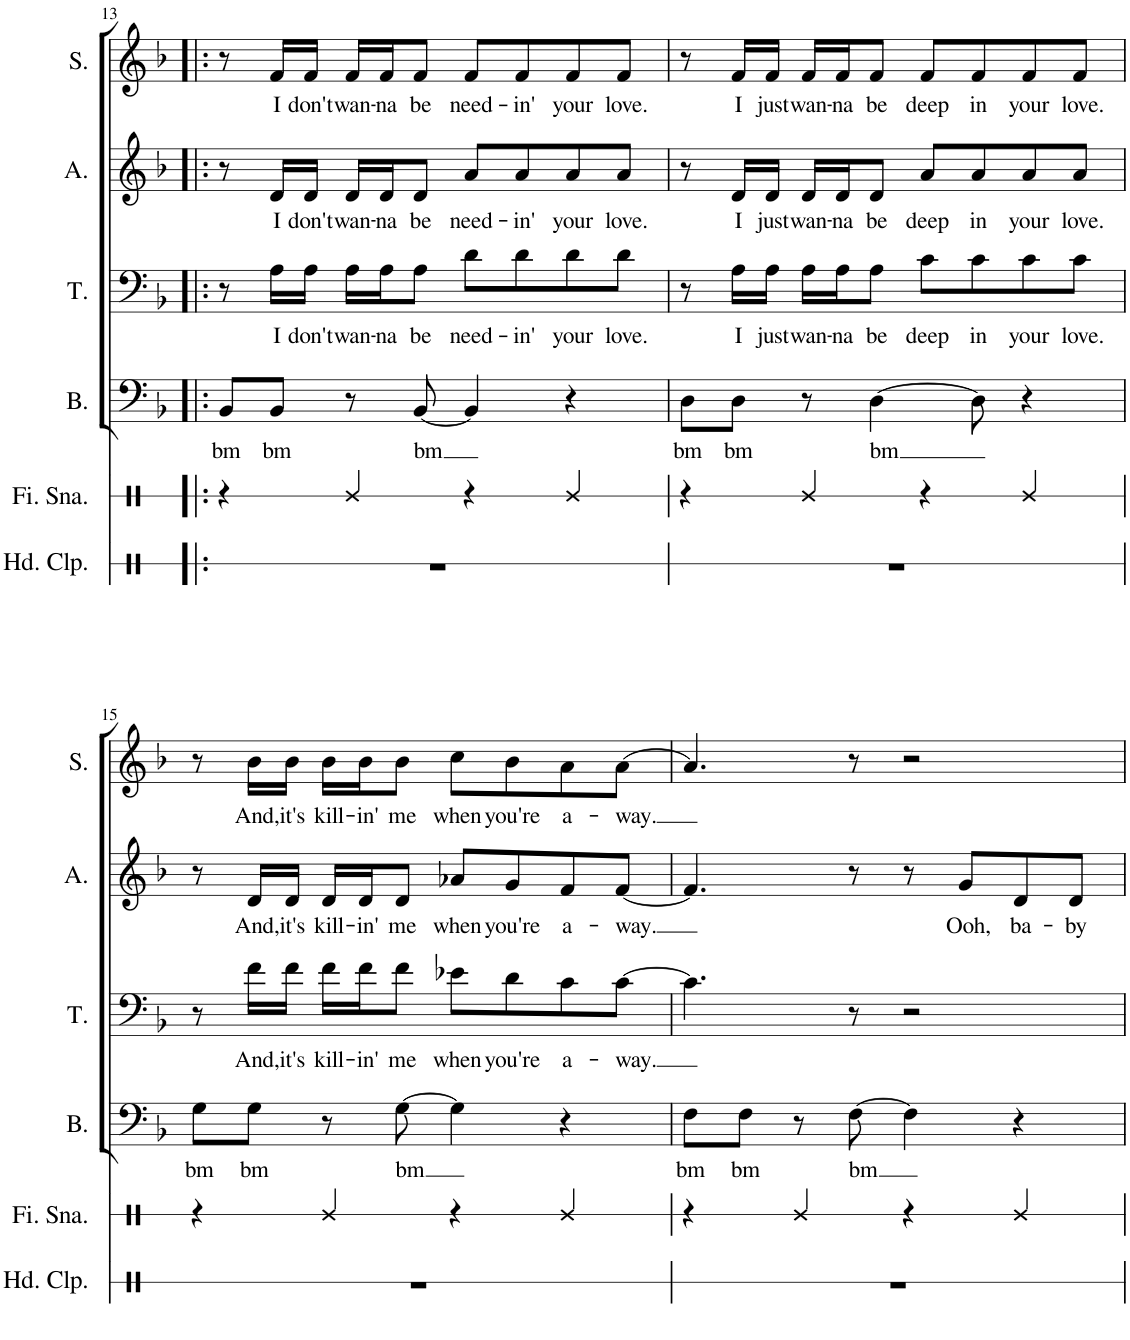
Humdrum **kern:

**kern	**kern	**kern	**text	**kern	**text	**kern	**text	**kern	**text
*part6	*part5	*part4	*part4	*part3	*part3	*part2	*part2	*part1	*part1
*staff6	*staff5	*staff4	*staff4	*staff3	*staff3	*staff2	*staff2	*staff1	*staff1
*I"Hand Clap	*I"Finger Snap	*I"Bass	*	*I"Tenor	*	*I"Alto	*	*I"Soprano	*
*I'Hd. Clp.	*I'Fi. Sna.	*I'B.	*	*I'T.	*	*I'A.	*	*I'S.	*
!!LO:PB:g=z
*clefX	*clefX	*clefF4	*	*clefF4	*	*clefG2	*	*clefG2	*
*k[]	*k[]	*k[b-]	*	*k[b-]	*	*k[b-]	*	*k[b-]	*
*M4/4	*M4/4	*M4/4	*	*M4/4	*	*M4/4	*	*M4/4	*
=13!|:	=13!|:	=13!|:	=13!|:	=13!|:	=13!|:	=13!|:	=13!|:	=13!|:	=13!|:
!	!	!	!LO:LY:b	!	!	!	!	!	!
1r	4r	8BB-/L	bm	8r	.	8r	.	8r	.
!	!	!	!LO:LY:b	!	!LO:LY:b	!	!LO:LY:b	!	!LO:LY:b
.	.	8BB-/J	bm	16A\LL	I	16d/LL	I	16f/LL	I
!	!	!	!	!	!LO:LY:b	!	!LO:LY:b	!	!LO:LY:b
.	.	.	.	16A\JJ	don't	16d/JJ	don't	16f/JJ	don't
!	!	!	!	!	!LO:LY:b	!	!LO:LY:b	!	!LO:LY:b
.	4Re/	8r	.	16A\LL	wan-	16d/LL	wan-	16f/LL	wan-
!	!	!	!	!	!LO:LY:b	!	!LO:LY:b	!	!LO:LY:b
.	.	.	.	16A\J	-na	16d/J	-na	16f/J	-na
!	!	!	!LO:LY:b	!	!LO:LY:b	!	!LO:LY:b	!	!LO:LY:b
.	.	[8BB-/	bm	8A\J	be	8d/J	be	8f/J	be
!	!	!	!	!	!LO:LY:b	!	!LO:LY:b	!	!LO:LY:b
.	4r	4BB-/]	.	8d\L	need-	8a/L	need-	8f/L	need-
!	!	!	!	!	!LO:LY:b	!	!LO:LY:b	!	!LO:LY:b
.	.	.	.	8d\	-in'	8a/	-in'	8f/	-in'
!	!	!	!	!	!LO:LY:b	!	!LO:LY:b	!	!LO:LY:b
.	4Re/	4r	.	8d\	your	8a/	your	8f/	your
!	!	!	!	!	!LO:LY:b	!	!LO:LY:b	!	!LO:LY:b
.	.	.	.	8d\J	love.	8a/J	love.	8f/J	love.
=14	=14	=14	=14	=14	=14	=14	=14	=14	=14
!	!	!	!LO:LY:b	!	!	!	!	!	!
1r	4r	8D\L	bm	8r	.	8r	.	8r	.
!	!	!	!LO:LY:b	!	!LO:LY:b	!	!LO:LY:b	!	!LO:LY:b
.	.	8D\J	bm	16A\LL	I	16d/LL	I	16f/LL	I
!	!	!	!	!	!LO:LY:b	!	!LO:LY:b	!	!LO:LY:b
.	.	.	.	16A\JJ	just	16d/JJ	just	16f/JJ	just
!	!	!	!	!	!LO:LY:b	!	!LO:LY:b	!	!LO:LY:b
.	4Re/	8r	.	16A\LL	wan-	16d/LL	wan-	16f/LL	wan-
!	!	!	!	!	!LO:LY:b	!	!LO:LY:b	!	!LO:LY:b
.	.	.	.	16A\J	-na	16d/J	-na	16f/J	-na
!	!	!	!LO:LY:b	!	!LO:LY:b	!	!LO:LY:b	!	!LO:LY:b
.	.	[4D\	bm	8A\J	be	8d/J	be	8f/J	be
!	!	!	!	!	!LO:LY:b	!	!LO:LY:b	!	!LO:LY:b
.	4r	.	.	8c\L	deep	8a/L	deep	8f/L	deep
!	!	!	!	!	!LO:LY:b	!	!LO:LY:b	!	!LO:LY:b
.	.	8D\]	.	8c\	in	8a/	in	8f/	in
!	!	!	!	!	!LO:LY:b	!	!LO:LY:b	!	!LO:LY:b
.	4Re/	4r	.	8c\	your	8a/	your	8f/	your
!	!	!	!	!	!LO:LY:b	!	!LO:LY:b	!	!LO:LY:b
.	.	.	.	8c\J	love.	8a/J	love.	8f/J	love.
!!LO:LB:g=z
=15	=15	=15	=15	=15	=15	=15	=15	=15	=15
!	!	!	!LO:LY:b	!	!	!	!	!	!
1r	4r	8G\L	bm	8r	.	8r	.	8r	.
!	!	!	!LO:LY:b	!	!LO:LY:b	!	!LO:LY:b	!	!LO:LY:b
.	.	8G\J	bm	16f\LL	And,	16d/LL	And,	16b-\LL	And,
!	!	!	!	!	!LO:LY:b	!	!LO:LY:b	!	!LO:LY:b
.	.	.	.	16f\JJ	it's	16d/JJ	it's	16b-\JJ	it's
!	!	!	!	!	!LO:LY:b	!	!LO:LY:b	!	!LO:LY:b
.	4Re/	8r	.	16f\LL	kill-	16d/LL	kill-	16b-\LL	kill-
!	!	!	!	!	!LO:LY:b	!	!LO:LY:b	!	!LO:LY:b
.	.	.	.	16f\J	-in'	16d/J	-in'	16b-\J	-in'
!	!	!	!LO:LY:b	!	!LO:LY:b	!	!LO:LY:b	!	!LO:LY:b
.	.	[8G\	bm	8f\J	me	8d/J	me	8b-\J	me
!	!	!	!	!	!LO:LY:b	!	!LO:LY:b	!	!LO:LY:b
.	4r	4G\]	.	8e-X\L	when	8a-X/L	when	8cc\L	when
!	!	!	!	!	!LO:LY:b	!	!LO:LY:b	!	!LO:LY:b
.	.	.	.	8d\	you're	8g/	you're	8b-\	you're
!	!	!	!	!	!LO:LY:b	!	!LO:LY:b	!	!LO:LY:b
.	4Re/	4r	.	8c\	a-	8f/	a-	8a\	a-
!	!	!	!	!	!LO:LY:b	!	!LO:LY:b	!	!LO:LY:b
.	.	.	.	[8c\J	-way.	[8f/J	-way.	[8a\J	-way.
=16	=16	=16	=16	=16	=16	=16	=16	=16	=16
!	!	!	!LO:LY:b	!	!	!	!	!	!
1r	4r	8F\L	bm	4.c\]	.	4.f/]	.	4.a/]	.
!	!	!	!LO:LY:b	!	!	!	!	!	!
.	.	8F\J	bm	.	.	.	.	.	.
.	4Re/	8r	.	.	.	.	.	.	.
!	!	!	!LO:LY:b	!	!	!	!	!	!
.	.	[8F\	bm	8r	.	8r	.	8r	.
.	4r	4F\]	.	2r	.	8r	.	2r	.
!	!	!	!	!	!	!	!LO:LY:b	!	!
.	.	.	.	.	.	8g/L	Ooh,	.	.
!	!	!	!	!	!	!	!LO:LY:b	!	!
.	4Re/	4r	.	.	.	8d/	ba-	.	.
!	!	!	!	!	!	!	!LO:LY:b	!	!
.	.	.	.	.	.	8d/J	-by	.	.
=	=	=	=	=	=	=	=	=	=
*-	*-	*-	*-	*-	*-	*-	*-	*-	*-
